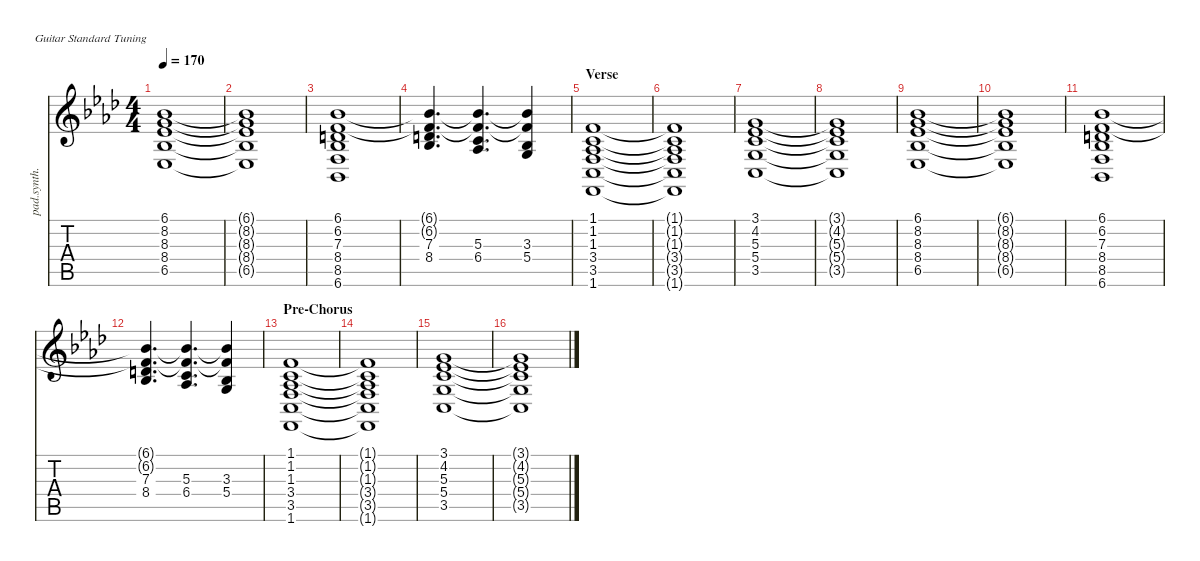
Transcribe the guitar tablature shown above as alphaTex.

\defaultSystemsLayout 4
\hideDynamics
\bracketExtendMode nobrackets
\otherSystemsTrackNameOrientation horizontal
\track ("Warm Pad" "pad.synth.") {instrument pad2warm}
\staff {score tabs}
\tuning (E4 B3 G3 D3 A2 E2)
\ts (4 4)
\tempo 170
\clef g2
\ks fminor
(6.1{acc b} 8.2{acc forcenatural} 8.3{acc b} 8.4{acc b} 6.5{acc b}).1{dy mf beam Up} |
(6.1{t acc b} 8.2{t acc forcenatural} 8.3{t acc b} 8.4{t acc b} 6.5{t acc b}).1{beam Up} |
(6.1{acc b} 6.2{acc forcenatural} 7.3{acc forcenatural} 8.4{acc b} 8.5{acc forcenatural} 6.6{acc b}).1{beam Up} |
(6.2{t acc forcenatural} 6.1{t acc b} 8.4{acc b} 7.3{acc forcenatural}).4{d beam Up} (6.2{t acc forcenatural} 6.1{t acc b} 6.4{acc b} 5.3{acc forcenatural}).4{d beam Up} (6.2{t acc forcenatural} 6.1{t acc b} 5.4{acc forcenatural} 3.3{acc b}).4{beam Up} |
\section ("" "Verse")
(1.6{acc forcenatural} 3.5{acc forcenatural} 3.4{acc forcenatural} 1.3{acc b} 1.2{acc forcenatural} 1.1{acc forcenatural}).1{beam Up} |
(1.6{t acc forcenatural} 3.5{t acc forcenatural} 3.4{t acc forcenatural} 1.3{t acc b} 1.2{t acc forcenatural} 1.1{t acc forcenatural}).1{beam Up} |
(3.1{acc forcenatural} 4.2{acc b} 5.3{acc forcenatural} 5.4{acc forcenatural} 3.5{acc forcenatural}).1{beam Up} |
(3.1{t acc forcenatural} 4.2{t acc b} 5.3{t acc forcenatural} 5.4{t acc forcenatural} 3.5{t acc forcenatural}).1{beam Up} |
(6.1{acc b} 8.2{acc forcenatural} 8.3{acc b} 8.4{acc b} 6.5{acc b}).1{beam Up} |
(6.1{t acc b} 8.2{t acc forcenatural} 8.3{t acc b} 8.4{t acc b} 6.5{t acc b}).1{beam Up} |
(6.1{acc b} 6.2{acc forcenatural} 7.3{acc forcenatural} 8.4{acc b} 8.5{acc forcenatural} 6.6{acc b}).1{beam Up} |
(6.2{t acc forcenatural} 6.1{t acc b} 8.4{acc b} 7.3{acc forcenatural}).4{d beam Up} (6.2{t acc forcenatural} 6.1{t acc b} 6.4{acc b} 5.3{acc forcenatural}).4{d beam Up} (6.2{t acc forcenatural} 6.1{t acc b} 5.4{acc forcenatural} 3.3{acc b}).4{beam Up} |
\section ("" "Pre-Chorus")
(1.6{acc forcenatural} 3.5{acc forcenatural} 3.4{acc forcenatural} 1.3{acc b} 1.2{acc forcenatural} 1.1{acc forcenatural}).1{beam Up} |
(1.6{t acc forcenatural} 3.5{t acc forcenatural} 3.4{t acc forcenatural} 1.3{t acc b} 1.2{t acc forcenatural} 1.1{t acc forcenatural}).1{beam Up} |
(3.1{acc forcenatural} 4.2{acc b} 5.3{acc forcenatural} 5.4{acc forcenatural} 3.5{acc forcenatural}).1{beam Up} |
(3.1{t acc forcenatural} 4.2{t acc b} 5.3{t acc forcenatural} 5.4{t acc forcenatural} 3.5{t acc forcenatural}).1{beam Up}
